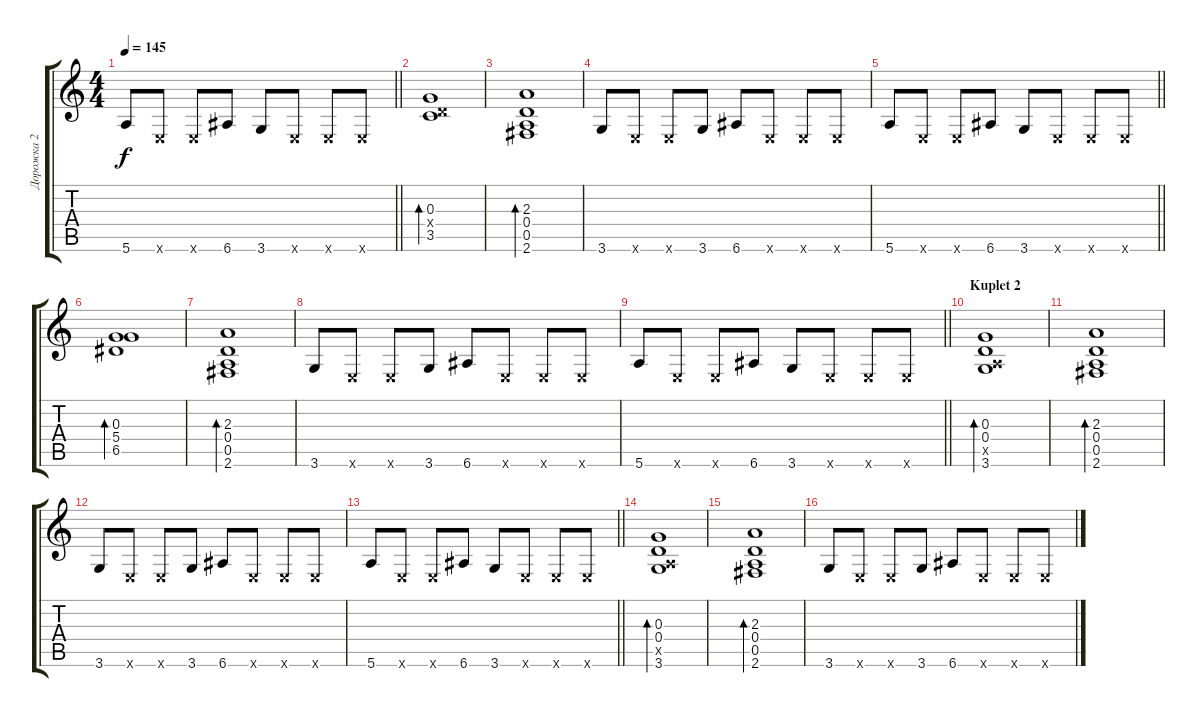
\track ("Дорожка 2" "Дорожка 2") {instrument acousticguitarsteel}
\staff {score tabs}
\tuning (E4 B3 G3 D3 A2 E2) {hide}
\ts (4 4)
\tempo 145
\clef g2
\barLineRight lightlight
\ks c
5.6.8{dy f} 0.6{x}.8 0.6{x}.8 6.6.8 3.6.8 0.6{x}.8 0.6{x}.8 0.6{x}.8 |
(0.3 0.4{x} 3.5).1{bd 60} |
(2.3 0.4 0.5 2.6).1{bd 60} |
3.6.8 0.6{x}.8 0.6{x}.8 3.6.8 6.6.8 0.6{x}.8 0.6{x}.8 0.6{x}.8 |
\barLineRight lightlight
5.6.8 0.6{x}.8 0.6{x}.8 6.6.8 3.6.8 0.6{x}.8 0.6{x}.8 0.6{x}.8 |
(0.3 5.4 6.5).1{bd 60} |
(2.3 0.4 0.5 2.6).1{bd 60} |
3.6.8 0.6{x}.8 0.6{x}.8 3.6.8 6.6.8 0.6{x}.8 0.6{x}.8 0.6{x}.8 |
\barLineRight lightlight
5.6.8 0.6{x}.8 0.6{x}.8 6.6.8 3.6.8 0.6{x}.8 0.6{x}.8 0.6{x}.8 |
\section ("" "Kuplet 2")
(0.3 0.4 0.5{x} 3.6).1{bd 60} |
(2.3 0.4 0.5 2.6).1{bd 60} |
3.6.8 0.6{x}.8 0.6{x}.8 3.6.8 6.6.8 0.6{x}.8 0.6{x}.8 0.6{x}.8 |
\barLineRight lightlight
5.6.8 0.6{x}.8 0.6{x}.8 6.6.8 3.6.8 0.6{x}.8 0.6{x}.8 0.6{x}.8 |
(0.3 0.4 0.5{x} 3.6).1{bd 60} |
(2.3 0.4 0.5 2.6).1{bd 60} |
3.6.8 0.6{x}.8 0.6{x}.8 3.6.8 6.6.8 0.6{x}.8 0.6{x}.8 0.6{x}.8
